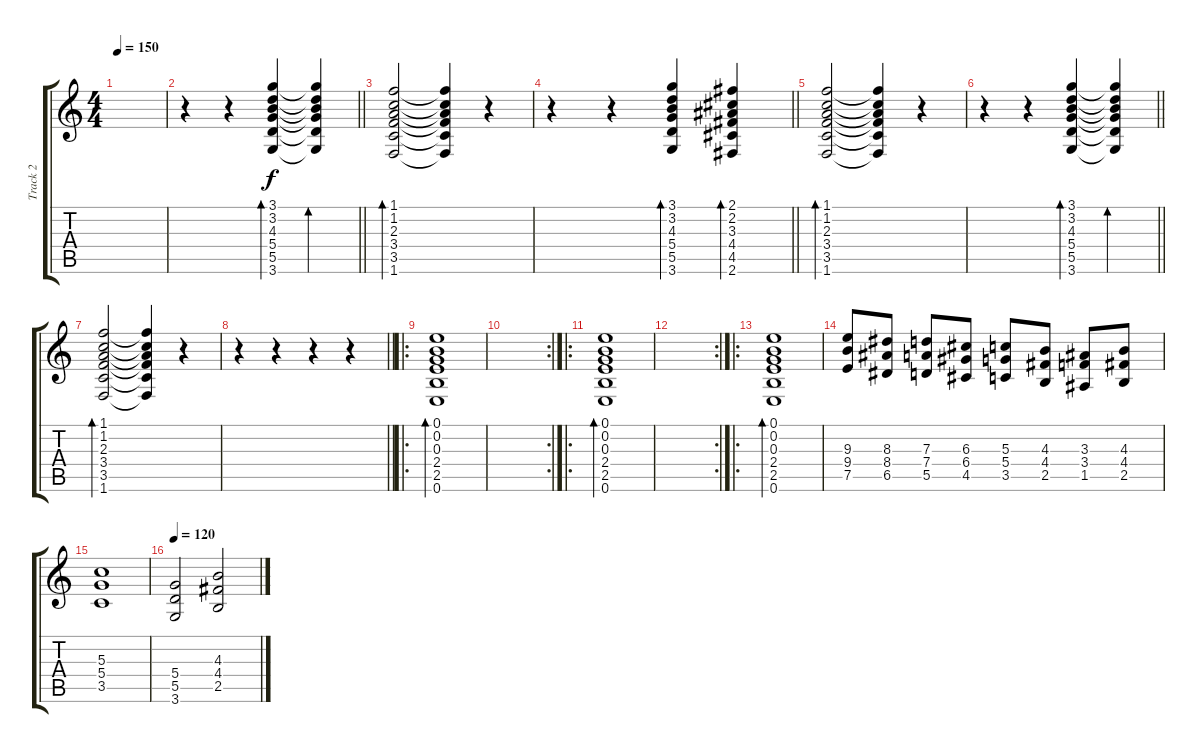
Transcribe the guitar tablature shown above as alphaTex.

\track ("Track 2" "Track 2") {instrument electricguitarclean}
\staff {score tabs}
\tuning (E4 B3 G3 D3 A2 E2) {hide}
\ts (4 4)
\tempo 150
\clef g2
\ks c
|
\barLineRight lightlight
r.4 r.4 (3.1 3.2 4.3 5.4 5.5 3.6).4{bd 120 instrument electricguitarclean} (3.1{t} 3.2{t} 4.3{t} 5.4{t} 5.5{t} 3.6{t}).4{bd 120} |
(1.1 1.2 2.3 3.4 3.5 1.6).2{bd 120} (1.1{t} 1.2{t} 2.3{t} 3.4{t} 3.5{t} 1.6{t}).4 r.4 |
\barLineRight lightlight
r.4 r.4 (3.1 3.2 4.3 5.4 5.5 3.6).4{bd 60} (2.1 2.2 3.3 4.4 4.5 2.6).4{bd 60} |
(1.1 1.2 2.3 3.4 3.5 1.6).2{bd 120} (1.1{t} 1.2{t} 2.3{t} 3.4{t} 3.5{t} 1.6{t}).4 r.4 |
\barLineRight lightlight
r.4 r.4 (3.1 3.2 4.3 5.4 5.5 3.6).4{bd 120 instrument electricguitarclean} (3.1{t} 3.2{t} 4.3{t} 5.4{t} 5.5{t} 3.6{t}).4{bd 120} |
(1.1 1.2 2.3 3.4 3.5 1.6).2{bd 120} (1.1{t} 1.2{t} 2.3{t} 3.4{t} 3.5{t} 1.6{t}).4 r.4 |
\barLineRight lightlight
r.4 r.4 r.4 r.4 |
\ro
(0.1 0.2 0.3 2.4 2.5 0.6).1{bd 240 volume 13} |
\rc 2
|
\ro
(0.1 0.2 0.3 2.4 2.5 0.6).1{bd 240 volume 13} |
\rc 2
|
\ro
(0.1 0.2 0.3 2.4 2.5 0.6).1{bd 240 volume 13} |
(9.3 9.4 7.5).8{instrument distortionguitar} (8.3 8.4 6.5).8 (7.3 7.4 5.5).8 (6.3 6.4 4.5).8 (5.3 5.4 3.5).8 (4.3 4.4 2.5).8 (3.3 3.4 1.5).8 (4.3 4.4 2.5).8 |
(5.3 5.4 3.5).1 |
\tempo 120
(5.4 5.5 3.6).2 (4.3 4.4 2.5).2
